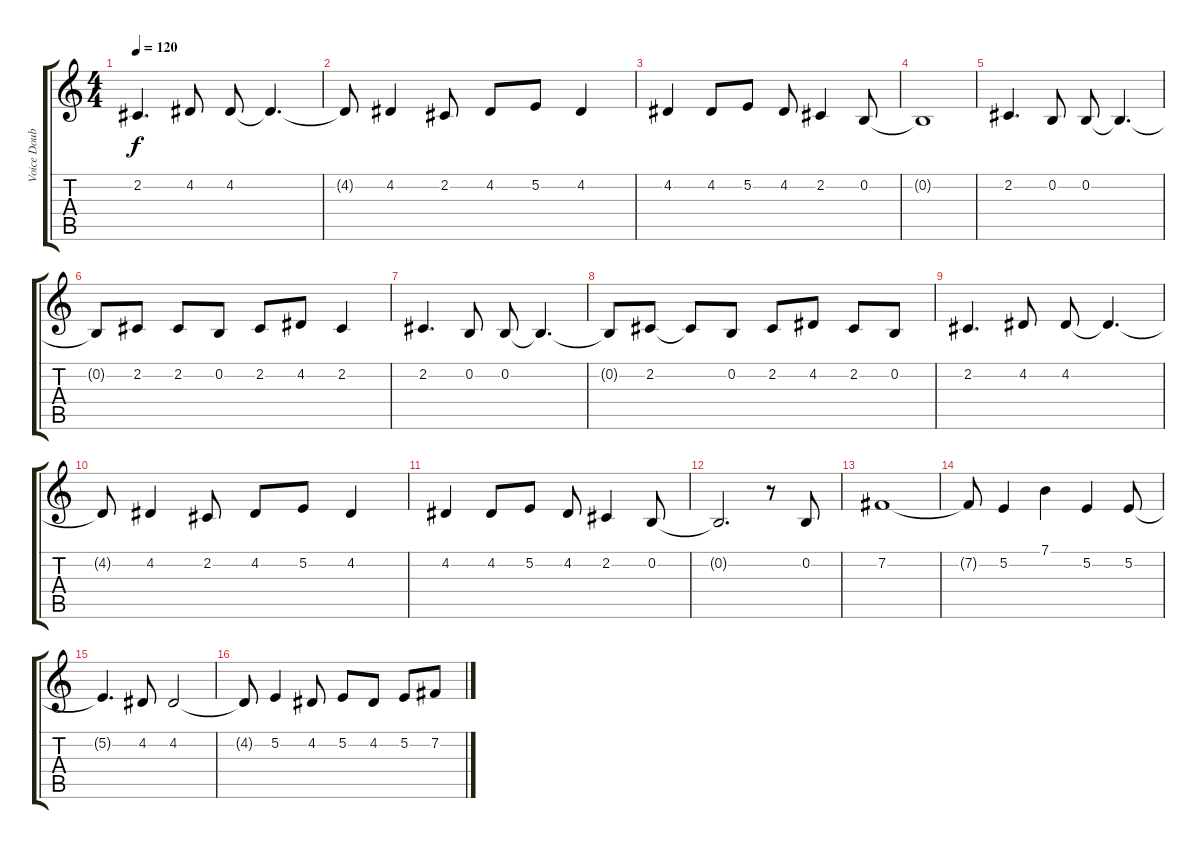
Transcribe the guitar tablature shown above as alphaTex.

\track ("Voice Double" "Voice Doub") {instrument synthvoice}
\staff {score tabs}
\tuning (E4 B3 G3 D3 A2 E2) {hide}
\ts (4 4)
\tempo 120
\clef g2
\ks c
2.2.4{d dy f} 4.2.8 4.2.8 4.2{t}.4{d} |
4.2{t}.8 4.2.4 2.2.8 4.2.8 5.2.8 4.2.4 |
4.2.4 4.2.8 5.2.8 4.2.8 2.2.4 0.2.8 |
0.2{t}.1 |
2.2.4{d} 0.2.8 0.2.8 0.2{t}.4{d} |
0.2{t}.8 2.2.8 2.2.8 0.2.8 2.2.8 4.2.8 2.2.4 |
2.2.4{d} 0.2.8 0.2.8 0.2{t}.4{d} |
0.2{t}.8 2.2.8 2.2{t}.8 0.2.8 2.2.8 4.2.8 2.2.8 0.2.8 |
2.2.4{d} 4.2.8 4.2.8 4.2{t}.4{d} |
4.2{t}.8 4.2.4 2.2.8 4.2.8 5.2.8 4.2.4 |
4.2.4 4.2.8 5.2.8 4.2.8 2.2.4 0.2.8 |
0.2{t}.2{d} r.8 0.2.8 |
7.2.1 |
7.2{t}.8 5.2.4 7.1.4 5.2.4 5.2.8 |
5.2{t}.4{d} 4.2.8 4.2.2 |
4.2{t}.8 5.2.4 4.2.8 5.2.8 4.2.8 5.2.8 7.2.8
